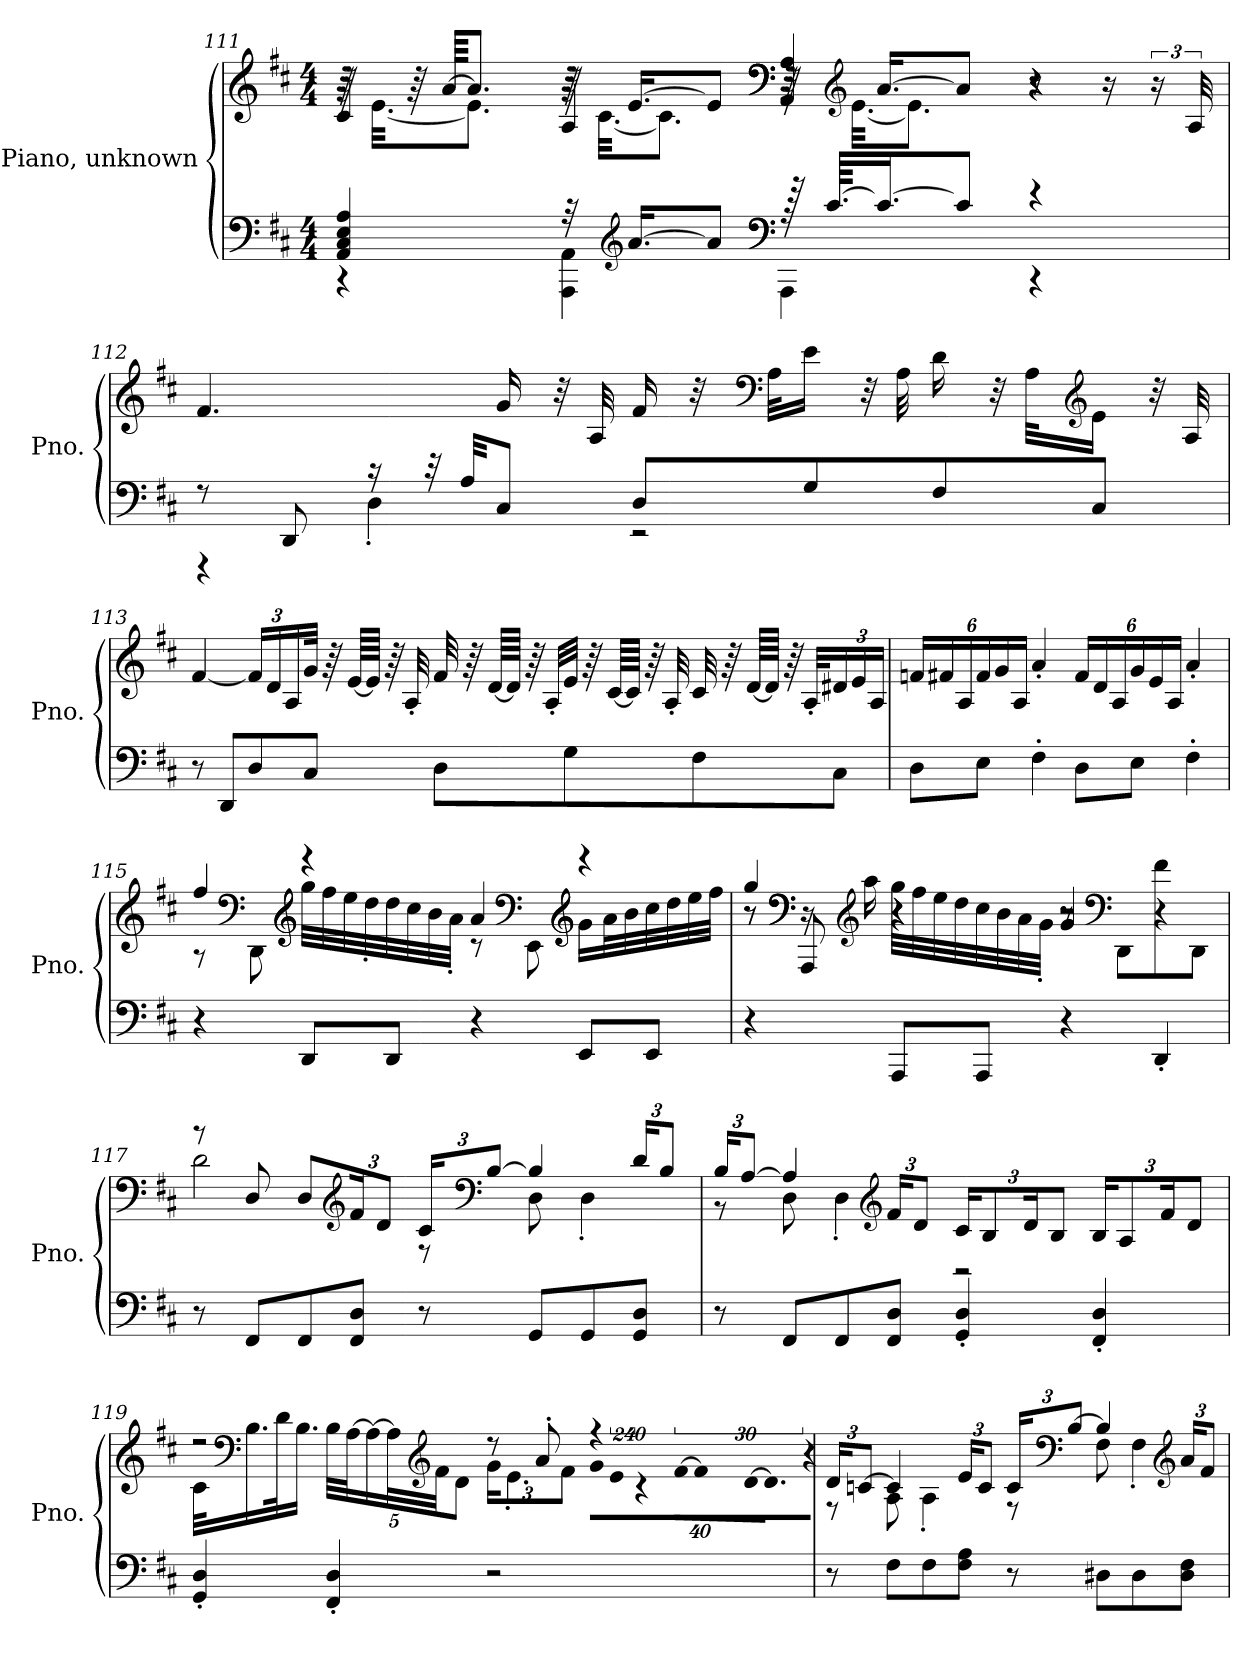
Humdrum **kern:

**kern	**kern
*part1	*part1
*staff2	*staff1
*I"Piano, unknown	*
*I'Pno.	*
!!LO:LB:g=z
*clefF4	*clefG2
*k[f#c#]	*k[f#c#]
*M4/4	*M4/4
=111	=111
*^	*^
*	*	*	*^
4AA/ 4C#/ 4E/ 4A/	4r	32r	64r	4c#/
.	.	.	[32.e\KKL	.
.	.	64r	.	.
.	.	[64a/KKKL	.	.
.	.	8.a/J]	8.e\J]	.
32r	4AAA\ 4AA\	32r	64r	4A/
.	.	.	[32.c#\KKL	.
*clefG2	*	*	*	*
[16.a/KL	.	[16.e/KL	.	.
.	.	.	8.c#\J]	.
8a/J]	.	8e/J]	.	.
*clefF4	*	*clefF4	*	*
128r	4AAA\	32r	64r	4AA/ 4A/
[64.c#/KKLL	.	.	.	.
*	*	*clefG2	*	*
.	.	.	[32.e\KKL	.
16.c#/J_	.	[16.a/KL	.	.
.	.	.	8.e\J]	.
8c#/J]	.	8a/J]	.	.
4r	4r	8r	4r	4r
.	.	16r	.	.
.	.	24r	.	.
.	.	48A/	.	.
*	*	*v	*v	*v
!!LO:PB:g=z
=112	=112	=112
8r	4r	4.f#/
8DD/	.	.
16r	4D'\	.
32r	.	.
32A/KKL	.	.
8C#/J	.	16g/
.	.	32r
.	.	32A/
8D/L	2r	16f#/
.	.	32r
*	*	*clefF4
.	.	32A\KLL
8G/	.	16e\JJ
.	.	32r
.	.	32A\
8F#/	.	16d\
.	.	32r
.	.	32A\KLL
*	*	*clefG2
8C#/J	.	16e\JJ
.	.	32r
.	.	32A/
*v	*v	*
!!LO:LB:g=z
=113	=113
8r	[4f#/
8DD/L	.
*	*Xbrackettup
8D/	24f#/LL]
.	24d/
.	24A/
8C#/J	32g/JJk
.	64r
.	[64e/LLLL
.	64e/JJJJ]
.	64r
.	32A'/
8D\L	32f#/
.	64r
.	[64d/LLLL
.	64d/JJJJ]
.	64r
.	32A'/LLL
8G\	32e/JJJ
.	64r
.	[64c#/LLLL
.	64c#/JJJJ]
.	64r
.	32A'/
8F#\	32c#/
.	64r
.	[64d/LLLL
.	64d/JJJJ]
.	64r
.	32A'/KLL
8C#\J	24d#X/
.	24e/
.	24A/JJ
!!LO:LB:g=z
=114	=114
8D\L	24fn/LL
.	24f#X/
.	24A/
8E\J	24f#/
.	24g/
.	24A/JJ
4F#'\	4a'/
8D\L	24f#/LL
.	24d/
.	24A/
8E\J	24g/
.	24e/
.	24A/JJ
4F#'\	4a'/
=115	=115
*	*^
4r	4ff#/	8r
*	*clefF4	*
.	.	8DD\
*	*clefG2	*
8DD/L	4r	32gg\LLL
.	.	32ff#\
.	.	32ee\
.	.	32dd'\
8DD/J	.	32dd\
.	.	32cc#\
.	.	32b\
.	.	32a'\JJJ
4r	4a/	8r
*	*clefF4	*
.	.	8EE\
*	*clefG2	*
8EE/L	4r	16g\LL
.	.	32a\L
.	.	32b\
8EE/J	.	32cc#\
.	.	32dd\
.	.	32ee\
.	.	32ff#\JJJ
!!LO:LB:g=z
=116	=116	=116
*	*	*^
4r	4gg/	8r	8r
*	*clefF4	*	*
.	.	16r	8AAA/
*	*clefG2	*	*
.	.	16aa\	.
8AAA/L	4r	32gg\LLL	4r
.	.	32ff#\	.
.	.	32ee\	.
.	.	32dd\	.
8AAA/J	.	32cc#\	.
.	.	32b\	.
.	.	32a\	.
.	.	32g'\JJJ	.
4r	4g/	8r	2r
*	*clefF4	*	*
.	.	8DD\L	.
4DD'/	4r	8f#\	.
.	.	8DD\J	.
*	*	*v	*v
=117	=117	=117
8r	8r	2d\
8FF#/L	8D/	.
8FF#/	8D/L	.
*	*clefG2	*
8FF#/ 8D/J	24f#/K	.
.	12d/J	.
8r	24c#/KL	8r
*	*clefF4	*
.	[12B/J	.
8GG/L	4B/]	8D\
8GG/	.	4D'\
8GG/ 8D/J	24d/KL	.
.	12B/J	.
!!LO:LB:g=z	!!
=118	=118	=118
8r	24B/KL	8r
.	[12A/J	.
8FF#/L	4A/]	8D\
8FF#/	.	4D'\
*	*clefG2	*
8FF#/ 8D/J	24f#/KL	.
.	12d/J	.
4GG/' 4D/'	24c#/KL	2r
.	12B/	.
.	24d/K	.
.	12B/J	.
4FF#/' 4D/'	24B/KL	.
.	12A/	.
.	24f#/K	.
.	12d/J	.
!!LO:LB:g=z	!!
=119	=119	=119
4GG/' 4D/'	2r	32c#\KLL
*	*clefF4	*
.	.	16.B\
.	.	32d\K
.	.	16.B\JJ
4FF#/' 4D/'	.	40B\LLL
.	.	[40A\J
.	.	20A\_
.	.	40A\L]
*	*clefG2	*
.	.	40f#\JJ
.	.	10d\J
2r	8r	24g\KL
.	.	12.e'\
.	8a'/	.
.	.	12f#\J
*	*	*brackettup
!	!	!LO:N:vis=32
.	4r	640%23g\KLL
!	!	!LO:N:vis=16
.	.	1920%137e\JJ
!	!	!LO:N:vis=64
.	.	960%17r
!	!	!LO:N:vis=64
.	.	[960%17f#\LLLL
!	!	!LO:N:vis=64
.	.	960%17f#\]
.	.	1920ryy
!	!	!LO:N:vis=64
.	.	[960%17d\J
!	!	!LO:N:vis=32.
.	.	1920%103d\JJJ]
!	!	!LO:N:vis=64
.	.	960%17r
!!LO:PB:g=z	!!
=120	=120	=120
*	*Xbrackettup	*
8r	24d/KL	8r
.	[12cn/J	.
8F#\L	4c/]	8A\
8F#\	.	4A'\
8F#\ 8A\J	24e/KL	.
.	12c/J	.
8r	24c/KL	8r
*	*clefF4	*
.	[12B/J	.
8D#X\L	4B/]	8F#\
8D#\	.	4F#'\
*	*clefG2	*
8D#\ 8F#\J	24a/KL	.
.	12f#/J	.
*	*v	*v
=	=
*-	*-
